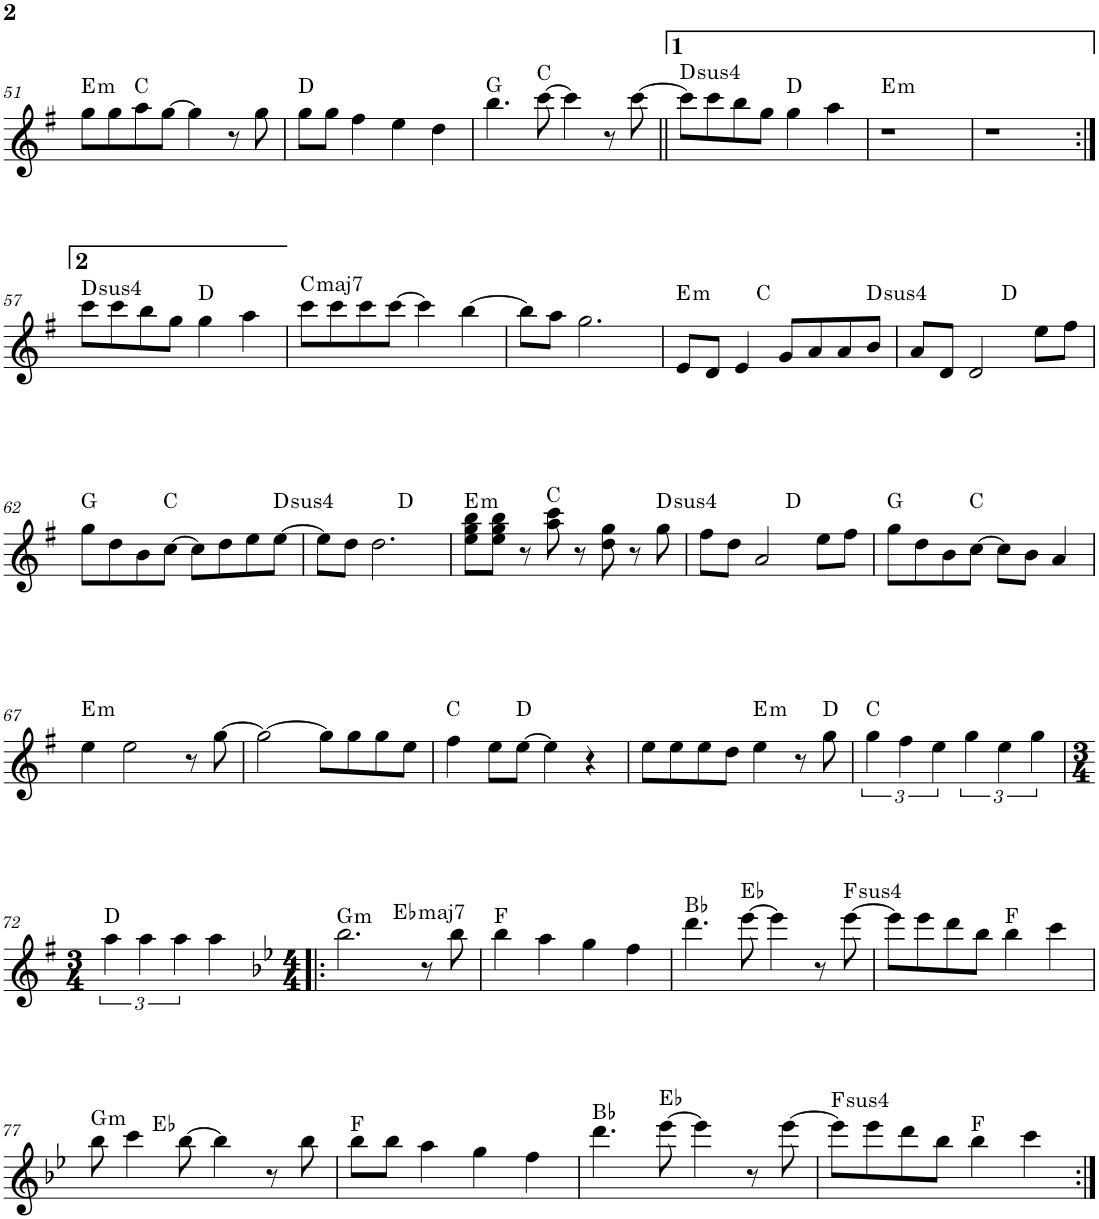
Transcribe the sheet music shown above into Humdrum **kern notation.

**kern	**harte
*part1	*part1
*staff1	*
*I"P1	*
!!LO:PB:g=z
*clefG2	*
*k[f#]	*
*e:	*
*M4/4	*
=51	=51
!	!LO:H:kt=m
8gg\L	E:min
8gg\	.
8aa\	C:maj
[>8gg\J	.
4gg\]	.
8r	.
8gg\	.
=52	=52
8gg\L	D:maj
8gg\J	.
4ff#\	.
4ee\	.
4dd\	.
=53	=53
4.bb\	G:maj
[>8ccc\	C:maj
4ccc\]	.
8r	.
[>8ccc\	.
=54||	=54||
!	!LO:H:kt=4
8ccc\L]	D:sus4
8ccc\	.
8bb\	.
8gg\J	.
4gg\	D:maj
4aa\	.
=55	=55
!	!LO:H:kt=m
1r	E:min
=56	=56
1r	.
!!LO:LB:g=z
=57:|!	=57:|!
!	!LO:H:kt=4
8ccc\L	D:sus4
8ccc\	.
8bb\	.
8gg\J	.
4gg\	D:maj
4aa\	.
=58	=58
!	!LO:H:kt=maj7
8ccc\L	C:maj7
8ccc\	.
8ccc\	.
[>8ccc\J	.
4ccc\]	.
[>4bb\	.
=59	=59
8bb\L]	.
8aa\J	.
2.gg\	.
=60	=60
!	!LO:H:kt=m
*^	*
8e/L	4.ryy	E:min
8d/J	.	.
4e/	.	.
.	2ryy	C:maj
8g/L	.	.
8a/	.	.
8a/	.	.
!	!	!LO:H:kt=4
8b/J	8ryy	D:sus4
=61	=61	=61
8a/L	2ryy	.
8d/J	.	.
2d/	.	.
.	2ryy	D:maj
8ee\L	.	.
8ff#\J	.	.
*v	*v	*
!!LO:LB:g=z
=62	=62
8gg\L	G:maj
8dd\	.
8b\	.
[>8cc\J	C:maj
8cc\L]	.
8dd\	.
8ee\	.
!	!LO:H:kt=4
[>8ee\J	D:sus4
=63	=63
*^	*
8ee\L]	2ryy	.
8dd\J	.	.
2.dd\	.	.
.	2ryy	D:maj
=64	=64	=64
!	!	!LO:H:kt=m
*v	*v	*
8ee\ 8gg\ 8bb\L	E:min
8ee\ 8gg\ 8bb\J	.
8r	.
8aa\ 8ccc\	C:maj
8r	.
8dd\ 8gg\	.
8r	.
!	!LO:H:kt=4
8gg\	D:sus4
=65	=65
*^	*
8ff#\L	2ryy	.
8dd\J	.	.
2a/	.	.
.	2ryy	D:maj
8ee\L	.	.
8ff#\J	.	.
*v	*v	*
=66	=66
8gg\L	G:maj
8dd\	.
8b\	.
[>8cc\J	C:maj
8cc\L]	.
8b\J	.
4a/	.
!!LO:LB:g=z
=67	=67
!	!LO:H:kt=m
4ee\	E:min
2ee\	.
8r	.
[>8gg\	.
=68	=68
2gg\_	.
8gg\L]	.
8gg\	.
8gg\	.
8ee\J	.
=69	=69
4ff#\	C:maj
8ee\L	.
[>8ee\J	D:maj
4ee\]	.
4r	.
=70	=70
8ee\L	.
8ee\	.
8ee\	.
8dd\J	.
!	!LO:H:kt=m
4ee\	E:min
8r	.
8gg\	D:maj
=71	=71
6gg\	C:maj
6ff#\	.
6ee\	.
6gg\	.
6ee\	.
6gg\	.
!!LO:LB:g=z
=72	=72
*M3/4	*
6aa\	D:maj
6aa\	.
6aa\	.
4aa\	.
=73!|:	=73!|:
*k[b-e-]	*
*g:	*
*M4/4	*
!	!LO:H:kt=m
*^	*
2.bb-\	2ryy	G:min
!	!	!LO:H:kt=maj7
.	2ryy	Eb:maj7
8r	.	.
8bb-\	.	.
*v	*v	*
=74	=74
4bb-\	F:maj
4aa\	.
4gg\	.
4ff\	.
=75	=75
4.ddd\	Bb:maj
[>8eee-\	Eb:maj
4eee-\]	.
8r	.
!	!LO:H:kt=4
[>8eee-\	F:sus4
=76	=76
8eee-\L]	.
8eee-\	.
8ddd\	.
8bb-\J	.
4bb-\	F:maj
4ccc\	.
!!LO:LB:g=z
=77	=77
!	!LO:H:kt=m
*^	*
8bb-\	4ryy	G:min
4ccc\	.	.
.	2.ryy	Eb:maj
[>8bb-\	.	.
4bb-\]	.	.
8r	.	.
8bb-\	.	.
*v	*v	*
=78	=78
8bb-\L	F:maj
8bb-\J	.
4aa\	.
4gg\	.
4ff\	.
=79	=79
4.ddd\	Bb:maj
[>8eee-\	Eb:maj
4eee-\]	.
8r	.
[>8eee-\	.
=80	=80
!	!LO:H:kt=4
8eee-\L]	F:sus4
8eee-\	.
8ddd\	.
8bb-\J	.
4bb-\	F:maj
4ccc\	.
=:|!	=:|!
*-	*-
